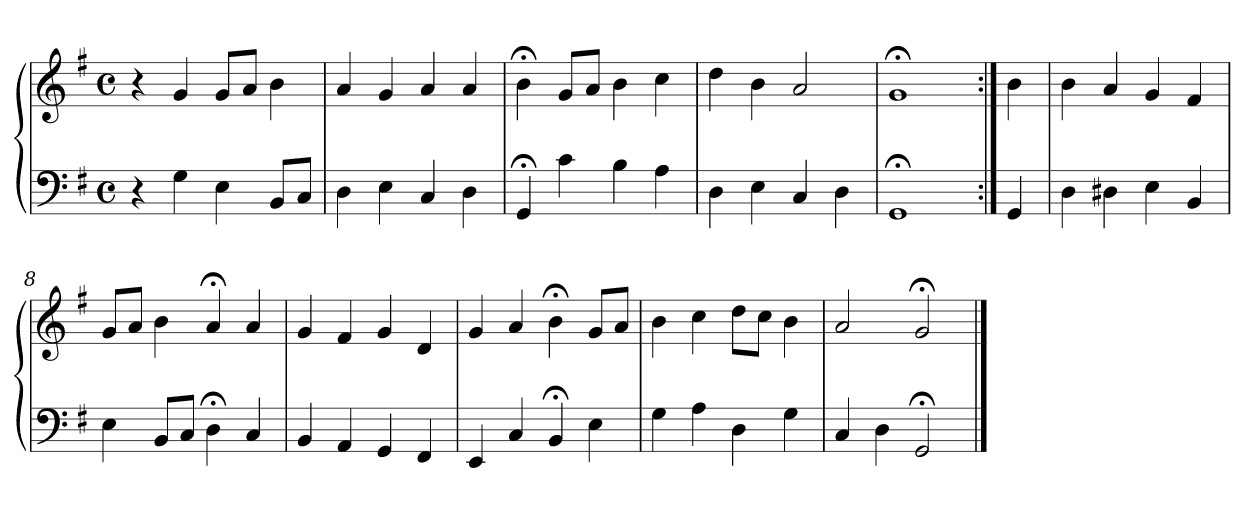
**kern	**kern
*part1	*part1
*staff2	*staff1
*clefF4	*clefG2
*k[f#]	*k[f#]
*M4/4	*M4/4
*met(c)	*met(c)
=1	=1
4r	4r
4G	4g
4E	8gL
.	8aJ
8BBL	4b
8CJ	.
=2	=2
4D	4a
4E	4g
4C	4a
4D	4a
=3	=3
4GG;<	4b;<
4c	8gL
.	8aJ
4B	4b
4A	4cc
=4	=4
4D	4dd
4E	4b
4C	2a
4D	.
=5	=5
1GG;<	1g;<
=6:|!	=6:|!
4GG	4b
=7	=7
4D	4b
4D#X	4a
4E	4g
4BB	4f#
!!LO:LB:g=z
=8	=8
4E	8gL
.	8aJ
8BBL	4b
8CJ	.
4D;<	4a;<
4C	4a
=9	=9
4BB	4g
4AA	4f#
4GG	4g
4FF#	4d
=10	=10
4EE	4g
4C	4a
4BB;<	4b;<
4E	8gL
.	8aJ
=11	=11
4G	4b
4A	4cc
4D	8ddL
.	8ccJ
4G	4b
=12	=12
4C	2a
4D	.
2GG;<	2g;<
==	==
*-	*-
